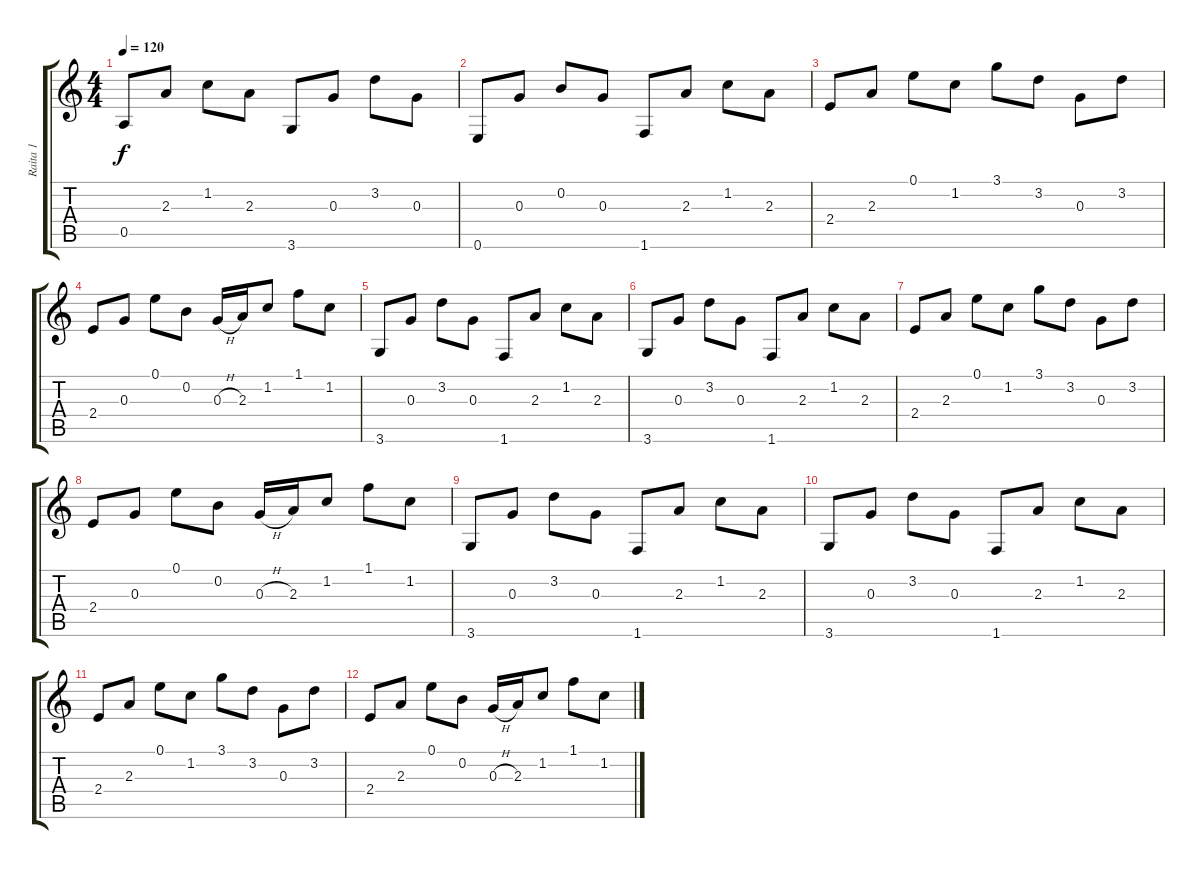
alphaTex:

\track ("Raita 1" "Raita 1") {instrument overdrivenguitar}
\staff {score tabs}
\tuning (E4 B3 G3 D3 A2 E2) {hide}
\ts (4 4)
\tempo 120
\clef g2
\ks c
0.5.8{dy f} 2.3.8 1.2.8 2.3.8 3.6.8 0.3.8 3.2.8 0.3.8 |
0.6.8 0.3.8 0.2.8 0.3.8 1.6.8 2.3.8 1.2.8 2.3.8 |
2.4.8 2.3.8 0.1.8 1.2.8 3.1.8 3.2.8 0.3.8 3.2.8 |
2.4.8 0.3.8 0.1.8 0.2.8 0.3{h}.16 2.3.16 1.2.8 1.1.8 1.2.8 |
3.6.8 0.3.8 3.2.8 0.3.8 1.6.8 2.3.8 1.2.8 2.3.8 |
3.6.8 0.3.8 3.2.8 0.3.8 1.6.8 2.3.8 1.2.8 2.3.8 |
2.4.8 2.3.8 0.1.8 1.2.8 3.1.8 3.2.8 0.3.8 3.2.8 |
2.4.8 0.3.8 0.1.8 0.2.8 0.3{h}.16 2.3.16 1.2.8 1.1.8 1.2.8 |
3.6.8 0.3.8 3.2.8 0.3.8 1.6.8 2.3.8 1.2.8 2.3.8 |
3.6.8 0.3.8 3.2.8 0.3.8 1.6.8 2.3.8 1.2.8 2.3.8 |
2.4.8 2.3.8 0.1.8 1.2.8 3.1.8 3.2.8 0.3.8 3.2.8 |
2.4.8 2.3.8 0.1.8 0.2.8 0.3{h}.16 2.3.16 1.2.8 1.1.8 1.2.8
